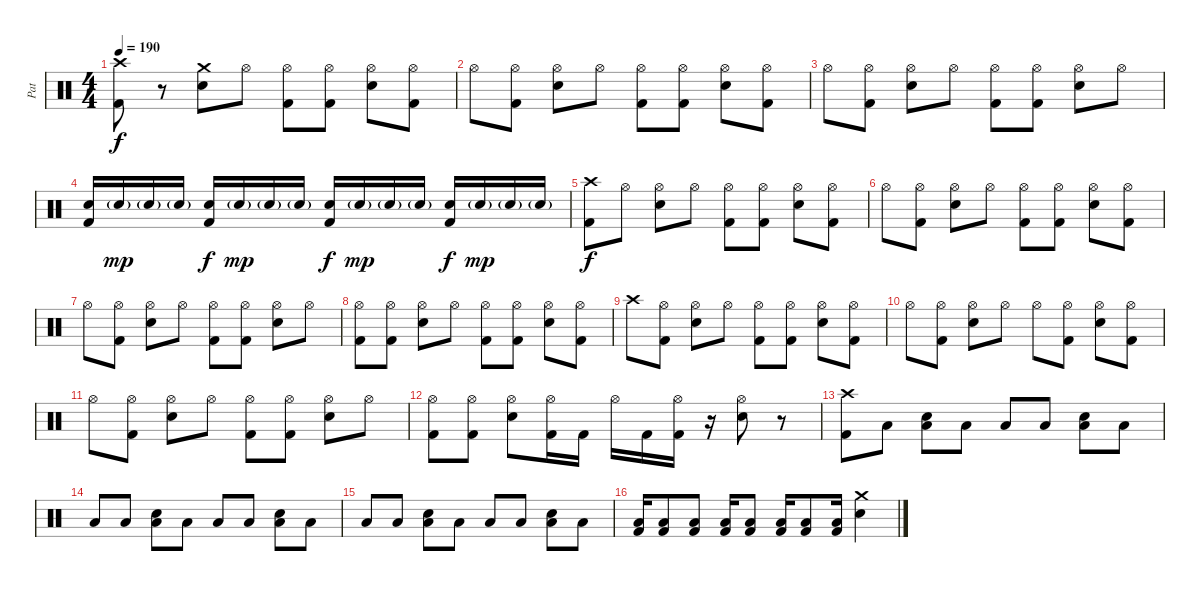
\track ("Pat" "Pat") {instrument percussion}
\staff {score}
\articulation defaults
\ts (4 4)
\tempo 190
\clef neutral
\ks c
("Crash high (hit)" "Kick (hit) 2").8{dy f} r.8 ("Crash medium (hit)" "Electric Snare (hit)").8 "Hi-Hat (open)".8 ("Hi-Hat (open)" "Kick (hit) 2").8 ("Hi-Hat (open)" "Kick (hit) 2").8 ("Hi-Hat (open)" "Electric Snare (hit)").8 ("Hi-Hat (open)" "Kick (hit) 2").8 |
"Hi-Hat (open)".8 ("Hi-Hat (open)" "Kick (hit) 2").8 ("Hi-Hat (open)" "Electric Snare (hit)").8 "Hi-Hat (open)".8 ("Hi-Hat (open)" "Kick (hit) 2").8 ("Hi-Hat (open)" "Kick (hit) 2").8 ("Hi-Hat (open)" "Electric Snare (hit)").8 ("Hi-Hat (open)" "Kick (hit) 2").8 |
"Hi-Hat (open)".8 ("Hi-Hat (open)" "Kick (hit) 2").8 ("Hi-Hat (open)" "Electric Snare (hit)").8 "Hi-Hat (open)".8 ("Hi-Hat (open)" "Kick (hit) 2").8 ("Hi-Hat (open)" "Kick (hit) 2").8 ("Hi-Hat (open)" "Electric Snare (hit)").8 "Hi-Hat (open)".8 |
("Electric Snare (hit)" "Kick (hit) 2").16 "Electric Snare (hit)"{g}.16{dy mp} "Electric Snare (hit)"{g}.16 "Electric Snare (hit)"{g}.16 ("Electric Snare (hit)" "Kick (hit) 2").16{dy f} "Electric Snare (hit)"{g}.16{dy mp} "Electric Snare (hit)"{g}.16 "Electric Snare (hit)"{g}.16 ("Electric Snare (hit)" "Kick (hit) 2").16{dy f} "Electric Snare (hit)"{g}.16{dy mp} "Electric Snare (hit)"{g}.16 "Electric Snare (hit)"{g}.16 ("Electric Snare (hit)" "Kick (hit) 2").16{dy f} "Electric Snare (hit)"{g}.16{dy mp} "Electric Snare (hit)"{g}.16 "Electric Snare (hit)"{g}.16 |
("Crash high (hit)" "Kick (hit) 2").8{dy f} "Hi-Hat (open)".8 ("Hi-Hat (open)" "Electric Snare (hit)").8 "Hi-Hat (open)".8 ("Hi-Hat (open)" "Kick (hit) 2").8 ("Hi-Hat (open)" "Kick (hit) 2").8 ("Hi-Hat (open)" "Electric Snare (hit)").8 ("Hi-Hat (open)" "Kick (hit) 2").8 |
"Hi-Hat (open)".8 ("Hi-Hat (open)" "Kick (hit) 2").8 ("Hi-Hat (open)" "Electric Snare (hit)").8 "Hi-Hat (open)".8 ("Hi-Hat (open)" "Kick (hit) 2").8 ("Hi-Hat (open)" "Kick (hit) 2").8 ("Hi-Hat (open)" "Electric Snare (hit)").8 ("Hi-Hat (open)" "Kick (hit) 2").8 |
"Hi-Hat (open)".8 ("Hi-Hat (open)" "Kick (hit) 2").8 ("Hi-Hat (open)" "Electric Snare (hit)").8 "Hi-Hat (open)".8 ("Hi-Hat (open)" "Kick (hit) 2").8 ("Hi-Hat (open)" "Kick (hit) 2").8 ("Hi-Hat (open)" "Electric Snare (hit)").8 "Hi-Hat (open)".8 |
("Hi-Hat (open)" "Kick (hit) 2").8 ("Hi-Hat (open)" "Kick (hit) 2").8 ("Hi-Hat (open)" "Electric Snare (hit)").8 "Hi-Hat (open)".8 ("Hi-Hat (open)" "Kick (hit) 2").8 ("Hi-Hat (open)" "Kick (hit) 2").8 ("Hi-Hat (open)" "Electric Snare (hit)").8 ("Hi-Hat (open)" "Kick (hit) 2").8 |
"Crash high (hit)".8 ("Hi-Hat (open)" "Kick (hit) 2").8 ("Hi-Hat (open)" "Electric Snare (hit)").8 "Hi-Hat (open)".8 ("Hi-Hat (open)" "Kick (hit) 2").8 ("Hi-Hat (open)" "Kick (hit) 2").8 ("Hi-Hat (open)" "Electric Snare (hit)").8 ("Hi-Hat (open)" "Kick (hit) 2").8 |
"Hi-Hat (open)".8 ("Hi-Hat (open)" "Kick (hit) 2").8 ("Hi-Hat (open)" "Electric Snare (hit)").8 "Hi-Hat (open)".8 "Hi-Hat (open)".8 ("Hi-Hat (open)" "Kick (hit) 2").8 ("Hi-Hat (open)" "Electric Snare (hit)").8 ("Hi-Hat (open)" "Kick (hit) 2").8 |
"Hi-Hat (open)".8 ("Hi-Hat (open)" "Kick (hit) 2").8 ("Hi-Hat (open)" "Electric Snare (hit)").8 "Hi-Hat (open)".8 ("Hi-Hat (open)" "Kick (hit) 2").8 ("Hi-Hat (open)" "Kick (hit) 2").8 ("Hi-Hat (open)" "Electric Snare (hit)").8 "Hi-Hat (open)".8 |
("Hi-Hat (open)" "Kick (hit) 2").8 ("Hi-Hat (open)" "Kick (hit) 2").8 ("Hi-Hat (open)" "Electric Snare (hit)").8 ("Hi-Hat (open)" "Kick (hit) 2").16 "Kick (hit) 2".16 "Hi-Hat (open)".16 "Kick (hit) 2".16 ("Hi-Hat (open)" "Kick (hit) 2").16 r.16 ("Hi-Hat (open)" "Electric Snare (hit)").8 r.8 |
("Crash high (hit)" "Kick (hit) 2").8 "Low Tom (hit)".8 ("Electric Snare (hit)" "Low Tom (hit)").8 "Low Tom (hit)".8 "Low Tom (hit)".8 "Low Tom (hit)".8 ("Electric Snare (hit)" "Low Tom (hit)").8 "Low Tom (hit)".8 |
"Low Tom (hit)".8 "Low Tom (hit)".8 ("Electric Snare (hit)" "Low Tom (hit)").8 "Low Tom (hit)".8 "Low Tom (hit)".8 "Low Tom (hit)".8 ("Electric Snare (hit)" "Low Tom (hit)").8 "Low Tom (hit)".8 |
"Low Tom (hit)".8 "Low Tom (hit)".8 ("Electric Snare (hit)" "Low Tom (hit)").8 "Low Tom (hit)".8 "Low Tom (hit)".8 "Low Tom (hit)".8 ("Electric Snare (hit)" "Low Tom (hit)").8 "Low Tom (hit)".8 |
("Low Tom (hit)" "Kick (hit) 2").16 ("Low Tom (hit)" "Kick (hit) 2").8 ("Low Tom (hit)" "Kick (hit) 2").8 ("Low Tom (hit)" "Kick (hit) 2").16 ("Low Tom (hit)" "Kick (hit) 2").8 ("Low Tom (hit)" "Kick (hit) 2").16 ("Low Tom (hit)" "Kick (hit) 2").8 ("Low Tom (hit)" "Kick (hit) 2").16 ("Crash medium (hit)" "Electric Snare (hit)").4
